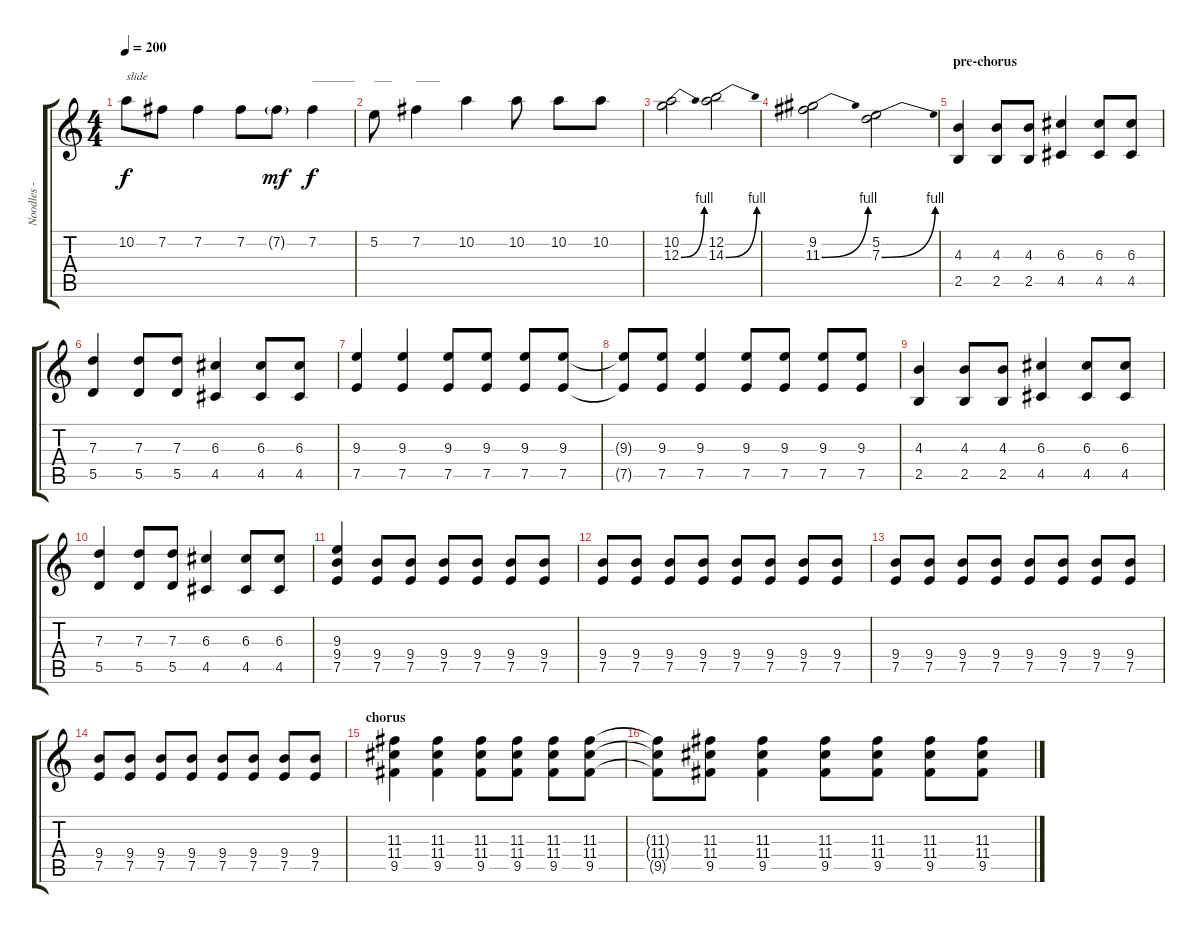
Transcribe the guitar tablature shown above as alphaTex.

\track ("Noodles - guitar" "Noodles - ") {instrument distortionguitar}
\staff {score tabs}
\tuning (E4 B3 G3 D3 A2 E2) {hide}
\ts (4 4)
\tempo 200
\clef g2
\ks c
10.2.8{txt "slide" dy f} 7.2.8 7.2.4 7.2.8 7.2{g}.8{dy mf} 7.2.4{txt "_______" dy f} |
5.2.8{txt "___"} 7.2.4{txt "____"} 10.2.4 10.2.8 10.2.8 10.2.8 |
(10.2 12.3{be (bend 0 0 60 4)}).2 (12.2 14.3{be (bend 0 0 60 4)}).2 |
(9.2 11.3{be (bend 0 0 60 4)}).2 (5.2 7.3{be (bend 0 0 60 4)}).2 |
\section ("" "pre-chorus")
(4.3 2.5).4{volume 12} (4.3 2.5).8 (4.3 2.5).8 (6.3 4.5).4 (6.3 4.5).8 (6.3 4.5).8 |
(7.3 5.5).4 (7.3 5.5).8 (7.3 5.5).8 (6.3 4.5).4 (6.3 4.5).8 (6.3 4.5).8 |
(9.3 7.5).4 (9.3 7.5).4 (9.3 7.5).8 (9.3 7.5).8 (9.3 7.5).8 (9.3 7.5).8 |
(9.3{t} 7.5{t}).8 (9.3 7.5).8 (9.3 7.5).4 (9.3 7.5).8 (9.3 7.5).8 (9.3 7.5).8 (9.3 7.5).8 |
(4.3 2.5).4 (4.3 2.5).8 (4.3 2.5).8 (6.3 4.5).4 (6.3 4.5).8 (6.3 4.5).8 |
(7.3 5.5).4 (7.3 5.5).8 (7.3 5.5).8 (6.3 4.5).4 (6.3 4.5).8 (6.3 4.5).8 |
(9.3 9.4 7.5).4 (9.4 7.5).8 (9.4 7.5).8 (9.4 7.5).8 (9.4 7.5).8 (9.4 7.5).8 (9.4 7.5).8 |
(9.4 7.5).8 (9.4 7.5).8 (9.4 7.5).8 (9.4 7.5).8 (9.4 7.5).8 (9.4 7.5).8 (9.4 7.5).8 (9.4 7.5).8 |
(9.4 7.5).8 (9.4 7.5).8 (9.4 7.5).8 (9.4 7.5).8 (9.4 7.5).8 (9.4 7.5).8 (9.4 7.5).8 (9.4 7.5).8 |
(9.4 7.5).8 (9.4 7.5).8 (9.4 7.5).8 (9.4 7.5).8 (9.4 7.5).8 (9.4 7.5).8 (9.4 7.5).8 (9.4 7.5).8 |
\section ("" "chorus")
(11.3 11.4 9.5).4 (11.3 11.4 9.5).4 (11.3 11.4 9.5).8 (11.3 11.4 9.5).8 (11.3 11.4 9.5).8 (11.3 11.4 9.5).8 |
(11.3{t} 11.4{t} 9.5{t}).8 (11.3 11.4 9.5).8 (11.3 11.4 9.5).4 (11.3 11.4 9.5).8 (11.3 11.4 9.5).8 (11.3 11.4 9.5).8 (11.3 11.4 9.5).8
